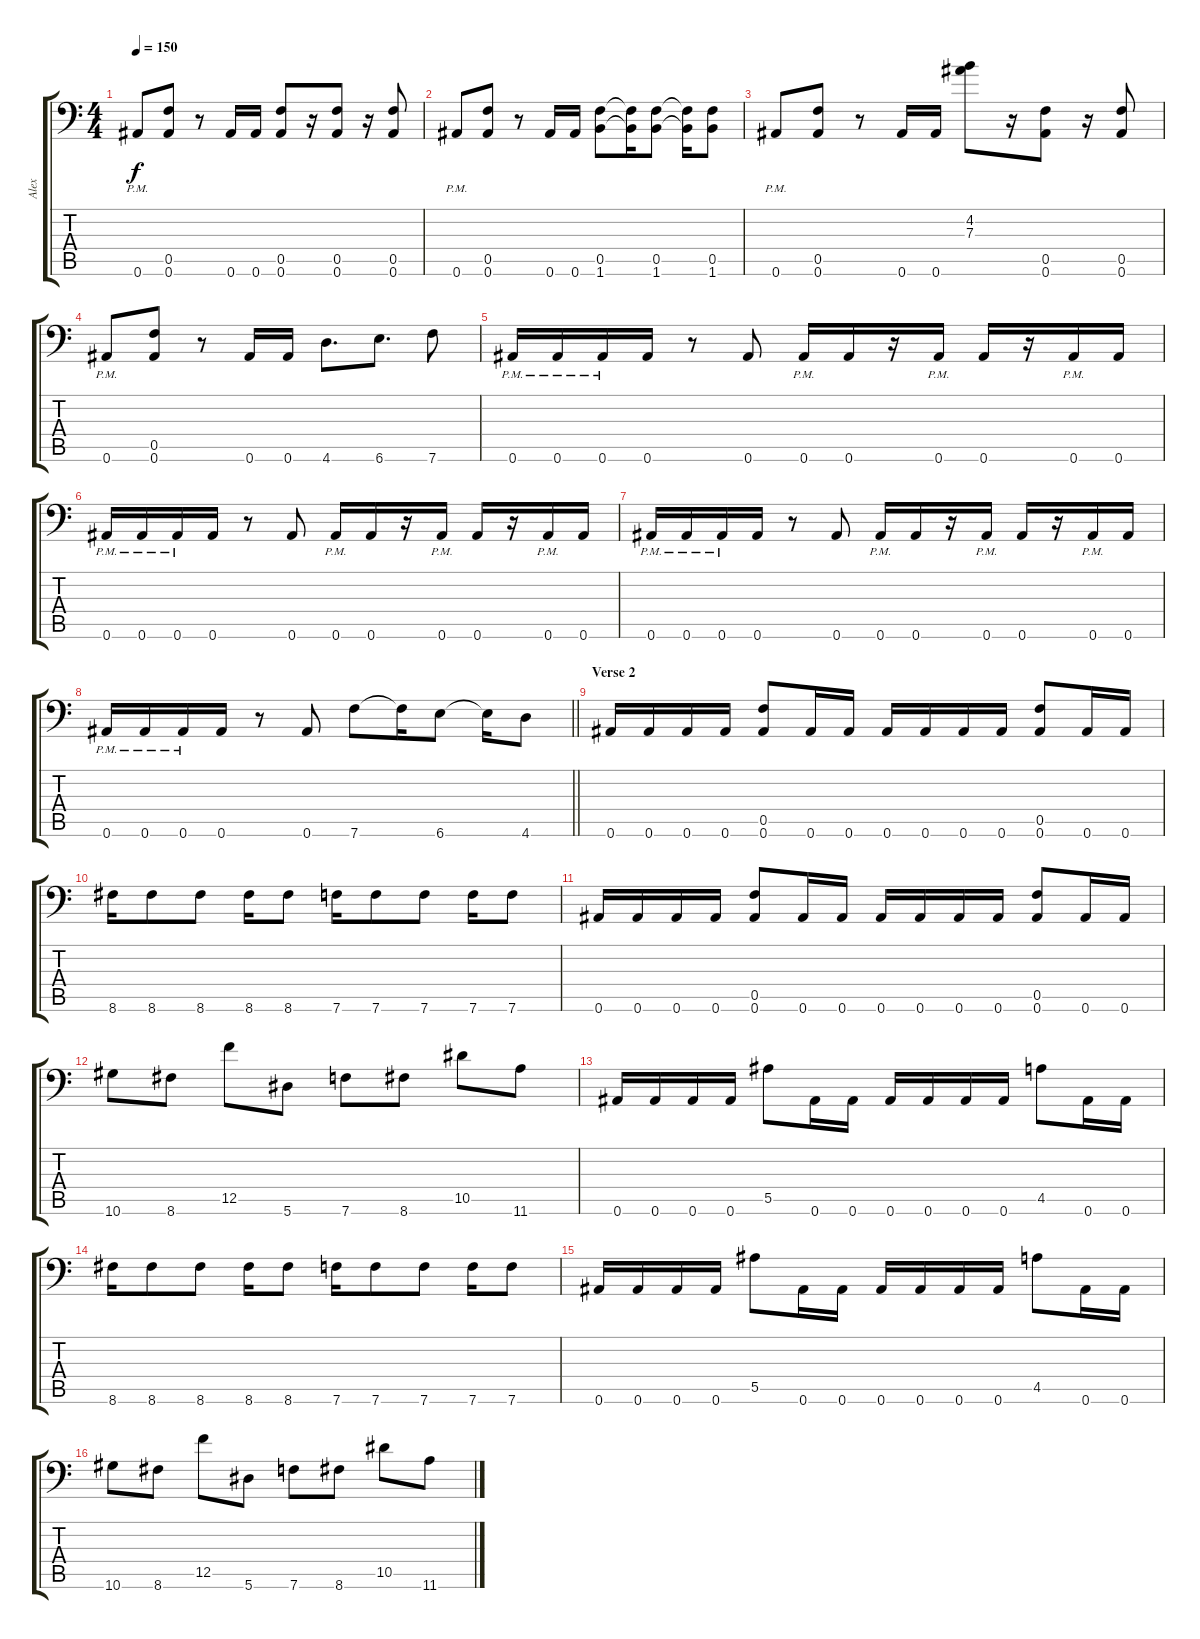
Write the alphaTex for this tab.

\track ("Alex" "Alex") {instrument distortionguitar}
\staff {score tabs}
\tuning (C4 G3 Eb3 Bb2 F2 Bb1) {hide}
\ts (4 4)
\tempo 150
\clef f4
\ks c
0.6{pm}.8{dy f} (0.5 0.6).8 r.8 0.6.16 0.6.16 (0.5 0.6).8 r.16 (0.5 0.6).8 r.16 (0.5 0.6).8 |
0.6{pm}.8 (0.5 0.6).8 r.8 0.6.16 0.6.16 (0.5 1.6).8 (0.5{t} 1.6{t}).16 (0.5 1.6).8 (0.5{t} 1.6{t}).16 (0.5 1.6).8 |
0.6{pm}.8 (0.5 0.6).8 r.8 0.6.16 0.6.16 (4.2 7.3).8 r.16 (0.5 0.6).8 r.16 (0.5 0.6).8 |
0.6{pm}.8 (0.5 0.6).8 r.8 0.6.16 0.6.16 4.6.8{d} 6.6.8{d} 7.6.8 |
0.6{pm}.16 0.6{pm}.16 0.6{pm}.16 0.6.16 r.8 0.6.8 0.6{pm}.16 0.6.16 r.16 0.6{pm}.16 0.6.16 r.16 0.6{pm}.16 0.6.16 |
0.6{pm}.16 0.6{pm}.16 0.6{pm}.16 0.6.16 r.8 0.6.8 0.6{pm}.16 0.6.16 r.16 0.6{pm}.16 0.6.16 r.16 0.6{pm}.16 0.6.16 |
0.6{pm}.16 0.6{pm}.16 0.6{pm}.16 0.6.16 r.8 0.6.8 0.6{pm}.16 0.6.16 r.16 0.6{pm}.16 0.6.16 r.16 0.6{pm}.16 0.6.16 |
\barLineRight lightlight
0.6{pm}.16 0.6{pm}.16 0.6{pm}.16 0.6.16 r.8 0.6.8 7.6.8 7.6{t}.16 6.6.8 6.6{t}.16 4.6.8 |
\section ("" "Verse 2")
0.6.16 0.6.16 0.6.16 0.6.16 (0.5 0.6).8 0.6.16 0.6.16 0.6.16 0.6.16 0.6.16 0.6.16 (0.5 0.6).8 0.6.16 0.6.16 |
8.6.16 8.6.8 8.6.8 8.6.16 8.6.8 7.6.16 7.6.8 7.6.8 7.6.16 7.6.8 |
0.6.16 0.6.16 0.6.16 0.6.16 (0.5 0.6).8 0.6.16 0.6.16 0.6.16 0.6.16 0.6.16 0.6.16 (0.5 0.6).8 0.6.16 0.6.16 |
10.6.8 8.6.8 12.5.8 5.6.8 7.6.8 8.6.8 10.5.8 11.6.8 |
0.6.16 0.6.16 0.6.16 0.6.16 5.5.8 0.6.16 0.6.16 0.6.16 0.6.16 0.6.16 0.6.16 4.5.8 0.6.16 0.6.16 |
8.6.16 8.6.8 8.6.8 8.6.16 8.6.8 7.6.16 7.6.8 7.6.8 7.6.16 7.6.8 |
0.6.16 0.6.16 0.6.16 0.6.16 5.5.8 0.6.16 0.6.16 0.6.16 0.6.16 0.6.16 0.6.16 4.5.8 0.6.16 0.6.16 |
10.6.8 8.6.8 12.5.8 5.6.8 7.6.8 8.6.8 10.5.8 11.6.8
